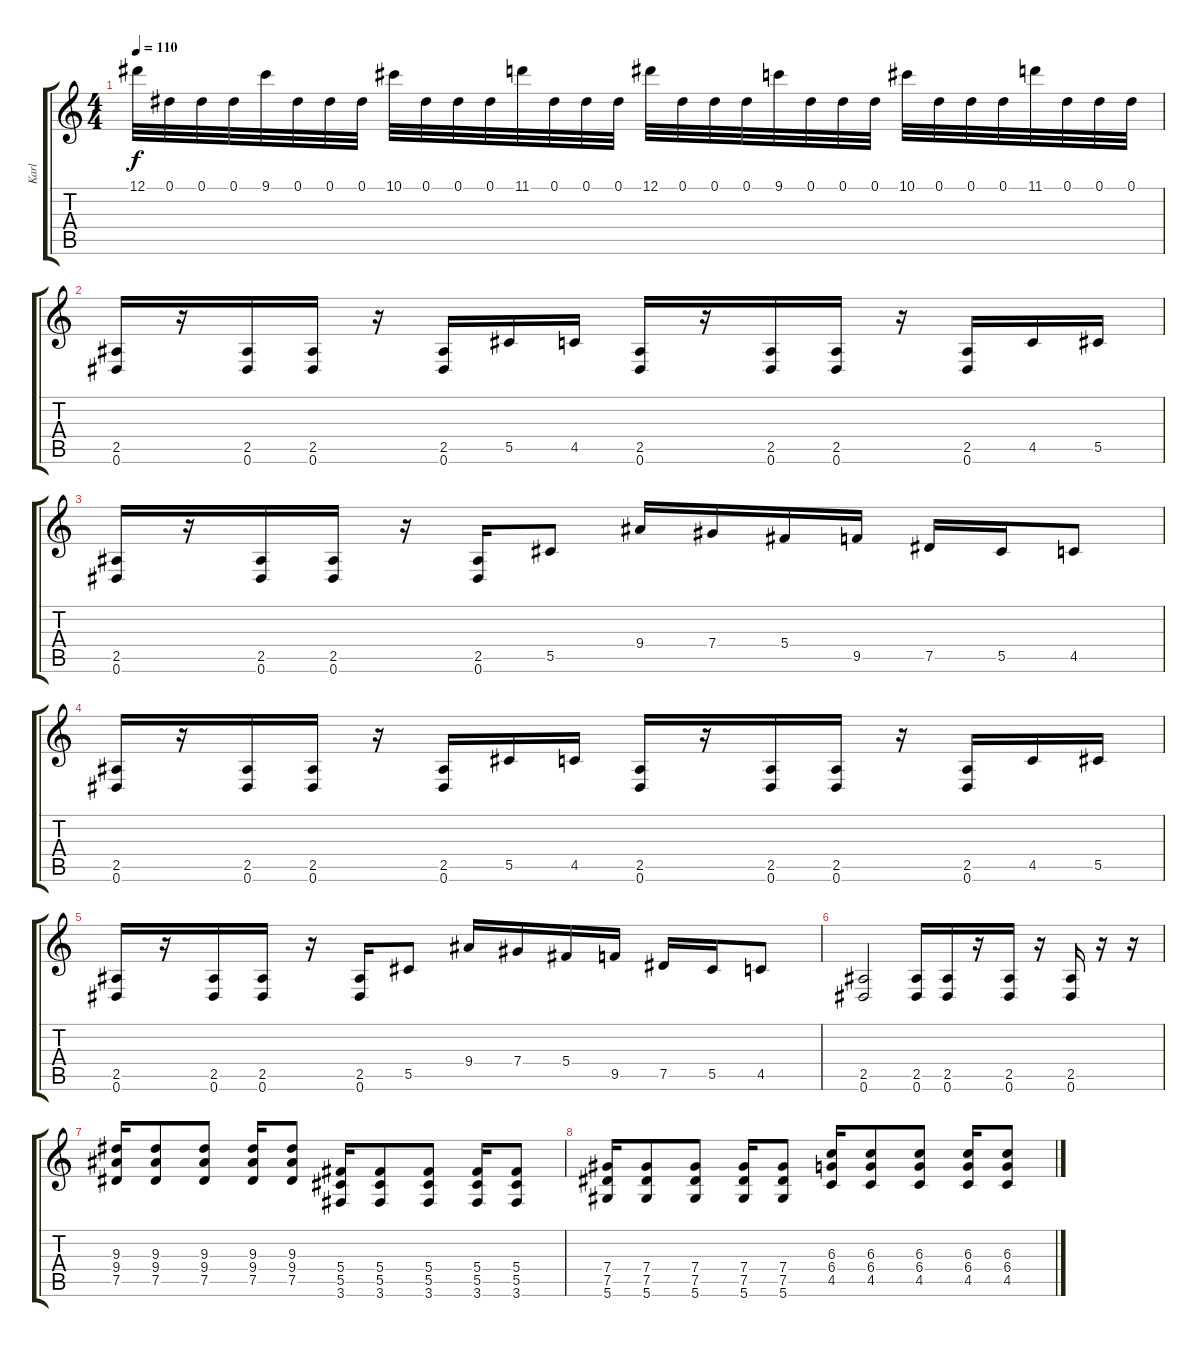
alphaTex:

\track ("Karl" "Karl") {instrument overdrivenguitar}
\staff {score tabs}
\tuning (Eb4 Bb3 Gb3 Db3 Ab2 Eb2) {hide}
\ts (4 4)
\tempo 110
\clef g2
\ks c
12.1.32{dy f} 0.1.32 0.1.32 0.1.32 9.1.32 0.1.32 0.1.32 0.1.32 10.1.32 0.1.32 0.1.32 0.1.32 11.1.32 0.1.32 0.1.32 0.1.32 12.1.32 0.1.32 0.1.32 0.1.32 9.1.32 0.1.32 0.1.32 0.1.32 10.1.32 0.1.32 0.1.32 0.1.32 11.1.32 0.1.32 0.1.32 0.1.32 |
(2.5 0.6).16 r.16 (2.5 0.6).16 (2.5 0.6).16 r.16 (2.5 0.6).16 5.5.16 4.5.16 (2.5 0.6).16 r.16 (2.5 0.6).16 (2.5 0.6).16 r.16 (2.5 0.6).16 4.5.16 5.5.16 |
(2.5 0.6).16 r.16 (2.5 0.6).16 (2.5 0.6).16 r.16 (2.5 0.6).16 5.5.8 9.4.16 7.4.16 5.4.16 9.5.16 7.5.16 5.5.16 4.5.8 |
(2.5 0.6).16 r.16 (2.5 0.6).16 (2.5 0.6).16 r.16 (2.5 0.6).16 5.5.16 4.5.16 (2.5 0.6).16 r.16 (2.5 0.6).16 (2.5 0.6).16 r.16 (2.5 0.6).16 4.5.16 5.5.16 |
(2.5 0.6).16 r.16 (2.5 0.6).16 (2.5 0.6).16 r.16 (2.5 0.6).16 5.5.8 9.4.16 7.4.16 5.4.16 9.5.16 7.5.16 5.5.16 4.5.8 |
(2.5 0.6).2 (2.5 0.6).16 (2.5 0.6).16 r.16 (2.5 0.6).16 r.16 (2.5 0.6).16 r.16 r.16 |
(9.3 9.4 7.5).16 (9.3 9.4 7.5).8 (9.3 9.4 7.5).8 (9.3 9.4 7.5).16 (9.3 9.4 7.5).8 (5.4 5.5 3.6).16 (5.4 5.5 3.6).8 (5.4 5.5 3.6).8 (5.4 5.5 3.6).16 (5.4 5.5 3.6).8 |
(7.4 7.5 5.6).16 (7.4 7.5 5.6).8 (7.4 7.5 5.6).8 (7.4 7.5 5.6).16 (7.4 7.5 5.6).8 (6.3 6.4 4.5).16 (6.3 6.4 4.5).8 (6.3 6.4 4.5).8 (6.3 6.4 4.5).16 (6.3 6.4 4.5).8
